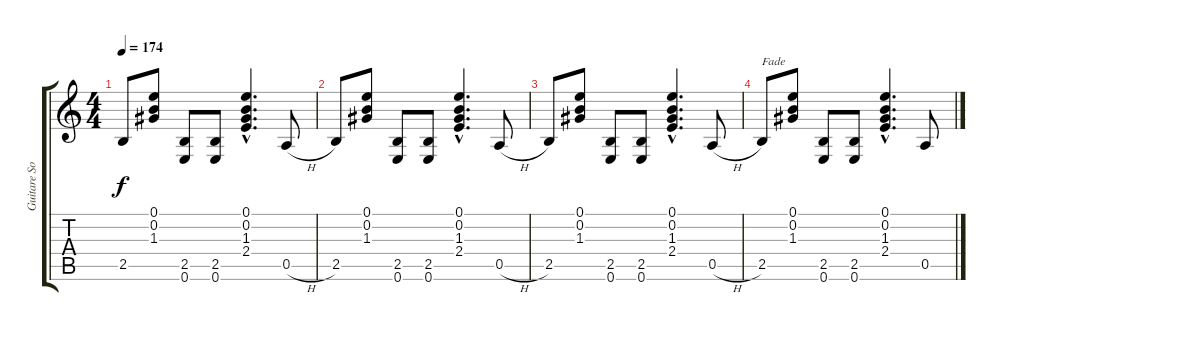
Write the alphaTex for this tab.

\track ("Guitare Solo" "Guitare So") {instrument acousticguitarsteel}
\staff {score tabs}
\tuning (E4 B3 G3 D3 A2 E2) {hide}
\ts (4 4)
\tempo 174
\clef g2
\ks c
2.5.8{dy f} (0.1 0.2 1.3).8 (2.5 0.6).8 (2.5 0.6).8 (0.1{hac} 0.2{hac} 1.3{hac} 2.4{hac}).4{d} 0.5{h}.8 |
2.5.8{volume 0} (0.1 0.2 1.3).8 (2.5 0.6).8 (2.5 0.6).8 (0.1{hac} 0.2{hac} 1.3{hac} 2.4{hac}).4{d} 0.5{h}.8 |
2.5.8 (0.1 0.2 1.3).8 (2.5 0.6).8 (2.5 0.6).8 (0.1{hac} 0.2{hac} 1.3{hac} 2.4{hac}).4{d} 0.5{h}.8 |
2.5.8{txt "Fade"} (0.1 0.2 1.3).8 (2.5 0.6).8 (2.5 0.6).8 (0.1{hac} 0.2{hac} 1.3{hac} 2.4{hac}).4{d} 0.5.8
